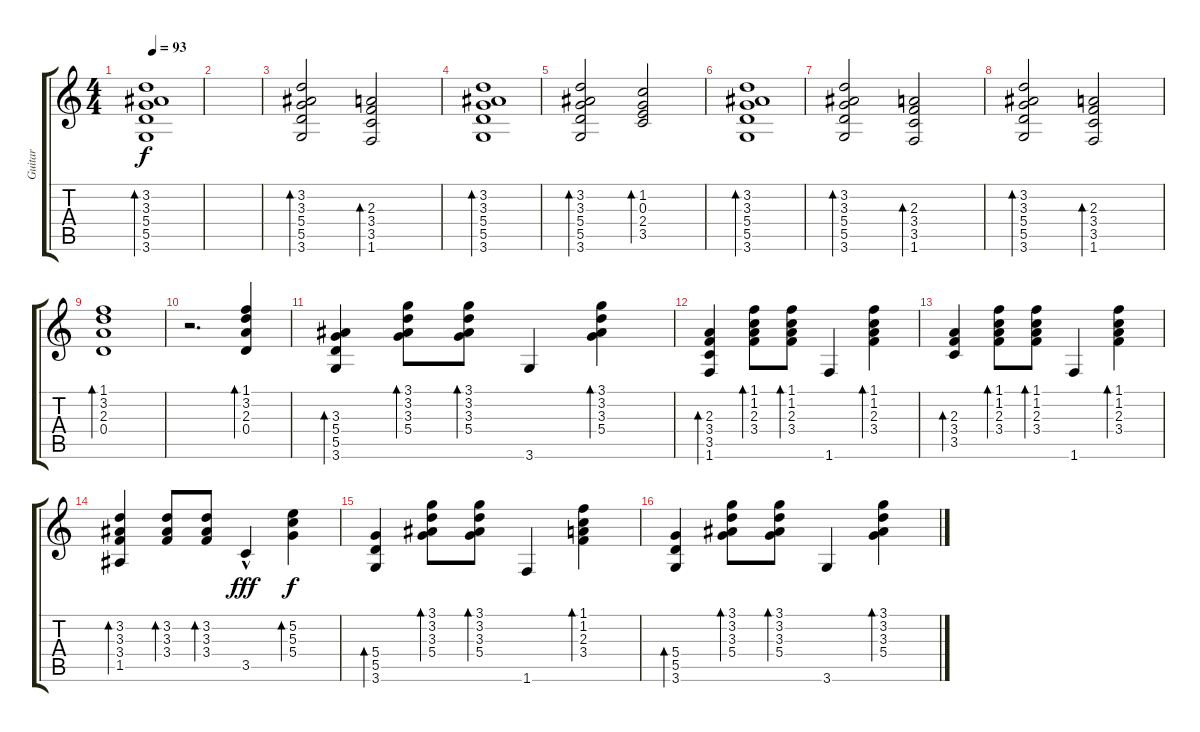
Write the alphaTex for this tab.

\track ("Guitar" "Guitar") {instrument acousticguitarsteel}
\staff {score tabs}
\tuning (E4 B3 G3 D3 A2 E2) {hide}
\ts (4 4)
\tempo 93
\clef g2
\ks c
(3.2 3.3 5.4 5.5 3.6).1{bd 30 dy f} |
|
(3.2 3.3 5.4 5.5 3.6).2{bd 30} (2.3 3.4 3.5 1.6).2{bd 30} |
(3.2 3.3 5.4 5.5 3.6).1{bd 30} |
(3.2 3.3 5.4 5.5 3.6).2{bd 30} (1.2 0.3 2.4 3.5).2{bd 30} |
(3.2 3.3 5.4 5.5 3.6).1{bd 30} |
(3.2 3.3 5.4 5.5 3.6).2{bd 30} (2.3 3.4 3.5 1.6).2{bd 30} |
(3.2 3.3 5.4 5.5 3.6).2{bd 30} (2.3 3.4 3.5 1.6).2{bd 30} |
(1.1 3.2 2.3 0.4).1{bd 30} |
r.2{d} (1.1 3.2 2.3 0.4).4{bd 30} |
(3.3 5.4 5.5 3.6).4{bd 30} (3.1 3.2 3.3 5.4).8{bd 30} (3.1 3.2 3.3 5.4).8{bd 30} 3.6.4 (3.1 3.2 3.3 5.4).4{bd 30} |
(2.3 3.4 3.5 1.6).4{bd 30} (1.1 1.2 2.3 3.4).8{bd 30} (1.1 1.2 2.3 3.4).8{bd 30} 1.6.4 (1.1 1.2 2.3 3.4).4{bd 30} |
(2.3 3.4 3.5).4{bd 30} (1.1 1.2 2.3 3.4).8{bd 30} (1.1 1.2 2.3 3.4).8{bd 30} 1.6.4 (1.1 1.2 2.3 3.4).4{bd 30} |
(3.2 3.3 3.4 1.5).4{bd 30} (3.2 3.3 3.4).8{bd 60} (3.2 3.3 3.4).8{bd 60} 3.5{hac}.4{dy fff} (5.2 5.3 5.4).4{bd 30 dy f} |
(5.4 5.5 3.6).4{bd 30} (3.1 3.2 3.3 5.4).8{bd 30} (3.1 3.2 3.3 5.4).8{bd 30} 1.6.4 (1.1 1.2 2.3 3.4).4{bd 30} |
(5.4 5.5 3.6).4{bd 30} (3.1 3.2 3.3 5.4).8{bd 30} (3.1 3.2 3.3 5.4).8{bd 30} 3.6.4 (3.1 3.2 3.3 5.4).4{bd 30}
